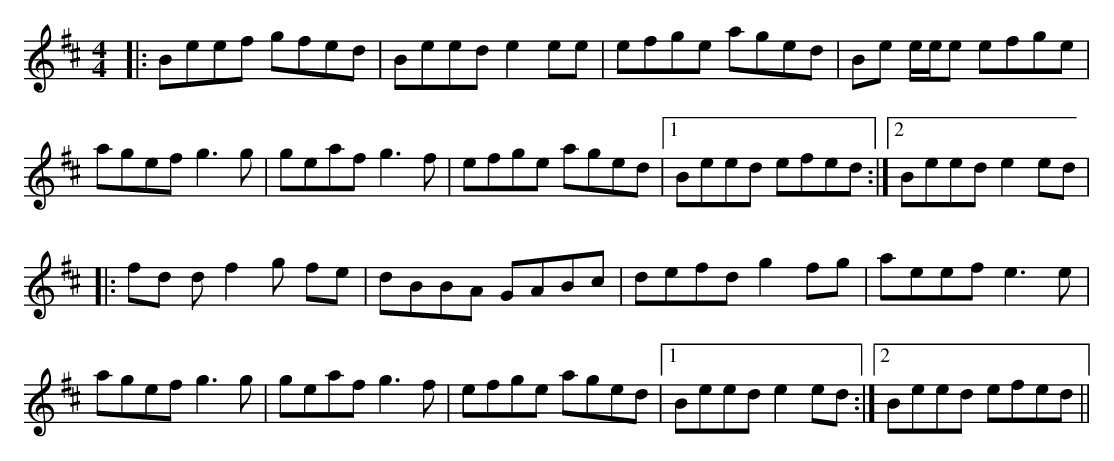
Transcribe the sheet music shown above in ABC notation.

X:1
M:4/4
K:Edor
|:Beef gfed|Beed e2ee|efge aged|Be e/e/e efge|
agef g3g|geaf g3f|efge aged|1 Beed efed:|2 Beed e2ed|
|:fd df2g fe|dBBA GABc|defd g2 fg|aeef e3e|
agef g3g|geaf g3f|efge aged|1 Beed e2ed:|2 Beed efed||
